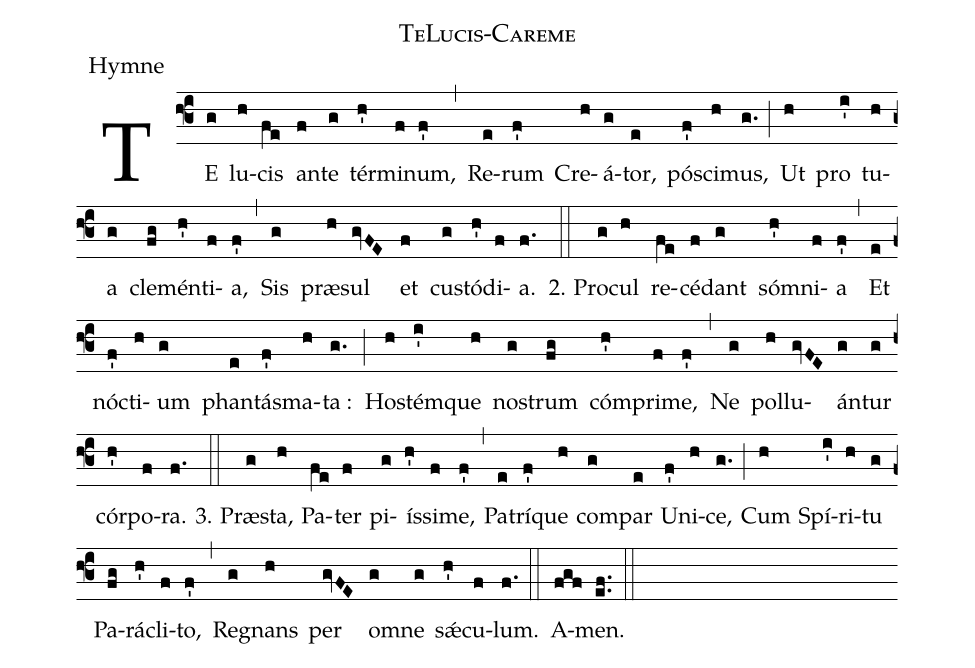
name:TeLucis-Careme;
office-part:Hymne;
%%
(f3) TE(g) lu(h)cis(fe) an(f)te(g) tér(h')mi(f)num,(f') (,)
Re(e)rum(f') Cre(h)á(g)tor,(e) pó(f')sci(h)mus,(g.) (;)
Ut(h) pro(i') tu(h)a(g) cle(fg)mén(h')ti(f)a,(f') (,)
Sis(g) præ(h)sul(gvFE) et(f) cu(g)stó(h')di(f)a.(f.) (::)

2. Pr{o}(g)cul(h) re(fe)cé(f)dant(g) só(h')mni(f)a(f') (,)
Et(e) nó(f')cti(h)um(g) phan(e)tás(f')ma(h)ta :(g.) (;)
Ho(h)stém(i')que(h) no(g)strum(fg) cóm(h')pri(f)me,(f') (,)
Ne(g) pol(h)lu(gvFE)án(g)tur(g) cór(h')po(f)ra.(f.) (::)

3. Pr{æ}(g)sta,(h) Pa(fe)ter(f) pi(g)ís(h')si(f)me,(f') (,)
Pa(e)trí(f')que(h) com(g)par(e) U(f')ni(h)ce,(g.) (;)
Cum(h) Spí(i')ri(h)tu(g) Pa(fg)rá(h')cli(f)to,(f') (,)
Re(g)gnans(h) per(gvFE) o(g)mne(g) s<sp>'ae</sp>(h')cu(f)lum.(f.) (::)

A(fgf)men.(ef..) (::)
